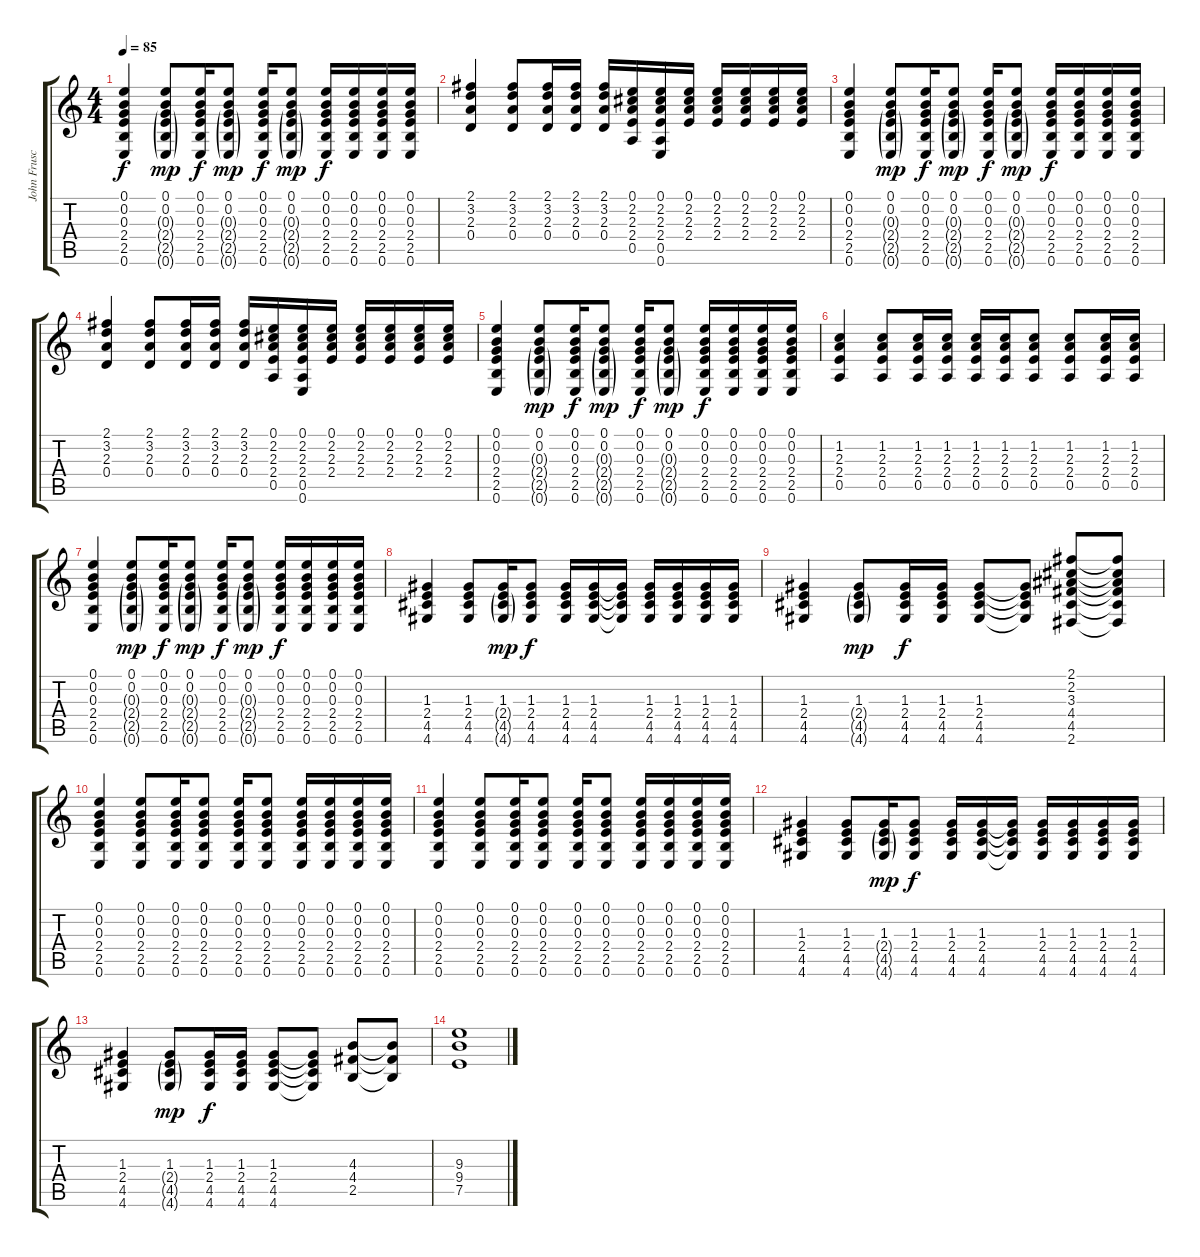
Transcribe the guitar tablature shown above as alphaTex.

\track ("John Frusciante - Acoustic Guitar 1" "John Frusc") {instrument acousticguitarsteel}
\staff {score tabs}
\tuning (E4 B3 G3 D3 A2 E2) {hide}
\ts (4 4)
\tempo 85
\clef g2
\ks c
(0.1 0.2 0.3 2.4 2.5 0.6).4{dy f} (0.1 0.2 0.3{g} 2.4{g} 2.5{g} 0.6{g}).8{dy mp} (0.1 0.2 0.3 2.4 2.5 0.6).16{dy f} (0.1 0.2 0.3{g} 2.4{g} 2.5{g} 0.6{g}).8{dy mp} (0.1 0.2 0.3 2.4 2.5 0.6).16{dy f} (0.1 0.2 0.3{g} 2.4{g} 2.5{g} 0.6{g}).8{dy mp} (0.1 0.2 0.3 2.4 2.5 0.6).16{dy f} (0.1 0.2 0.3 2.4 2.5 0.6).16 (0.1 0.2 0.3 2.4 2.5 0.6).16 (0.1 0.2 0.3 2.4 2.5 0.6).16 |
(2.1 3.2 2.3 0.4).4 (2.1 3.2 2.3 0.4).8 (2.1 3.2 2.3 0.4).16 (2.1 3.2 2.3 0.4).16 (2.1 3.2 2.3 0.4).16 (0.1 2.2 2.3 2.4 0.5).16 (0.1 2.2 2.3 2.4 0.5 0.6).16 (0.1 2.2 2.3 2.4).16 (0.1 2.2 2.3 2.4).16 (0.1 2.2 2.3 2.4).16 (0.1 2.2 2.3 2.4).16 (0.1 2.2 2.3 2.4).16 |
(0.1 0.2 0.3 2.4 2.5 0.6).4 (0.1 0.2 0.3{g} 2.4{g} 2.5{g} 0.6{g}).8{dy mp} (0.1 0.2 0.3 2.4 2.5 0.6).16{dy f} (0.1 0.2 0.3{g} 2.4{g} 2.5{g} 0.6{g}).8{dy mp} (0.1 0.2 0.3 2.4 2.5 0.6).16{dy f} (0.1 0.2 0.3{g} 2.4{g} 2.5{g} 0.6{g}).8{dy mp} (0.1 0.2 0.3 2.4 2.5 0.6).16{dy f} (0.1 0.2 0.3 2.4 2.5 0.6).16 (0.1 0.2 0.3 2.4 2.5 0.6).16 (0.1 0.2 0.3 2.4 2.5 0.6).16 |
(2.1 3.2 2.3 0.4).4 (2.1 3.2 2.3 0.4).8 (2.1 3.2 2.3 0.4).16 (2.1 3.2 2.3 0.4).16 (2.1 3.2 2.3 0.4).16 (0.1 2.2 2.3 2.4 0.5).16 (0.1 2.2 2.3 2.4 0.5 0.6).16 (0.1 2.2 2.3 2.4).16 (0.1 2.2 2.3 2.4).16 (0.1 2.2 2.3 2.4).16 (0.1 2.2 2.3 2.4).16 (0.1 2.2 2.3 2.4).16 |
(0.1 0.2 0.3 2.4 2.5 0.6).4 (0.1 0.2 0.3{g} 2.4{g} 2.5{g} 0.6{g}).8{dy mp} (0.1 0.2 0.3 2.4 2.5 0.6).16{dy f} (0.1 0.2 0.3{g} 2.4{g} 2.5{g} 0.6{g}).8{dy mp} (0.1 0.2 0.3 2.4 2.5 0.6).16{dy f} (0.1 0.2 0.3{g} 2.4{g} 2.5{g} 0.6{g}).8{dy mp} (0.1 0.2 0.3 2.4 2.5 0.6).16{dy f} (0.1 0.2 0.3 2.4 2.5 0.6).16 (0.1 0.2 0.3 2.4 2.5 0.6).16 (0.1 0.2 0.3 2.4 2.5 0.6).16 |
(1.2 2.3 2.4 0.5).4 (1.2 2.3 2.4 0.5).8 (1.2 2.3 2.4 0.5).16 (1.2 2.3 2.4 0.5).16 (1.2 2.3 2.4 0.5).16 (1.2 2.3 2.4 0.5).16 (1.2 2.3 2.4 0.5).8 (1.2 2.3 2.4 0.5).8 (1.2 2.3 2.4 0.5).16 (1.2 2.3 2.4 0.5).16 |
(0.1 0.2 0.3 2.4 2.5 0.6).4 (0.1 0.2 0.3{g} 2.4{g} 2.5{g} 0.6{g}).8{dy mp} (0.1 0.2 0.3 2.4 2.5 0.6).16{dy f} (0.1 0.2 0.3{g} 2.4{g} 2.5{g} 0.6{g}).8{dy mp} (0.1 0.2 0.3 2.4 2.5 0.6).16{dy f} (0.1 0.2 0.3{g} 2.4{g} 2.5{g} 0.6{g}).8{dy mp} (0.1 0.2 0.3 2.4 2.5 0.6).16{dy f} (0.1 0.2 0.3 2.4 2.5 0.6).16 (0.1 0.2 0.3 2.4 2.5 0.6).16 (0.1 0.2 0.3 2.4 2.5 0.6).16 |
(1.3 2.4 4.5 4.6).4 (1.3 2.4 4.5 4.6).8 (1.3 2.4{g} 4.5{g} 4.6{g}).16{dy mp} (1.3 2.4 4.5 4.6).8{dy f} (1.3 2.4 4.5 4.6).16 (1.3 2.4 4.5 4.6).16 (1.3{t} 2.4{t} 4.5{t} 4.6{t}).16 (1.3 2.4 4.5 4.6).16 (1.3 2.4 4.5 4.6).16 (1.3 2.4 4.5 4.6).16 (1.3 2.4 4.5 4.6).16 |
(1.3 2.4 4.5 4.6).4 (1.3 2.4{g} 4.5{g} 4.6{g}).8{dy mp} (1.3 2.4 4.5 4.6).16{dy f} (1.3 2.4 4.5 4.6).16 (1.3 2.4 4.5 4.6).8 (1.3{t} 2.4{t} 4.5{t} 4.6{t}).8 (2.1 2.2 3.3 4.4 4.5 2.6).8 (2.1{t} 2.2{t} 3.3{t} 4.4{t} 4.5{t} 2.6{t}).8 |
(0.1 0.2 0.3 2.4 2.5 0.6).4 (0.1 0.2 0.3 2.4 2.5 0.6).8 (0.1 0.2 0.3 2.4 2.5 0.6).16 (0.1 0.2 0.3 2.4 2.5 0.6).8 (0.1 0.2 0.3 2.4 2.5 0.6).16 (0.1 0.2 0.3 2.4 2.5 0.6).8 (0.1 0.2 0.3 2.4 2.5 0.6).16 (0.1 0.2 0.3 2.4 2.5 0.6).16 (0.1 0.2 0.3 2.4 2.5 0.6).16 (0.1 0.2 0.3 2.4 2.5 0.6).16 |
(0.1 0.2 0.3 2.4 2.5 0.6).4 (0.1 0.2 0.3 2.4 2.5 0.6).8 (0.1 0.2 0.3 2.4 2.5 0.6).16 (0.1 0.2 0.3 2.4 2.5 0.6).8 (0.1 0.2 0.3 2.4 2.5 0.6).16 (0.1 0.2 0.3 2.4 2.5 0.6).8 (0.1 0.2 0.3 2.4 2.5 0.6).16 (0.1 0.2 0.3 2.4 2.5 0.6).16 (0.1 0.2 0.3 2.4 2.5 0.6).16 (0.1 0.2 0.3 2.4 2.5 0.6).16 |
(1.3 2.4 4.5 4.6).4 (1.3 2.4 4.5 4.6).8 (1.3 2.4{g} 4.5{g} 4.6{g}).16{dy mp} (1.3 2.4 4.5 4.6).8{dy f} (1.3 2.4 4.5 4.6).16 (1.3 2.4 4.5 4.6).16 (1.3{t} 2.4{t} 4.5{t} 4.6{t}).16 (1.3 2.4 4.5 4.6).16 (1.3 2.4 4.5 4.6).16 (1.3 2.4 4.5 4.6).16 (1.3 2.4 4.5 4.6).16 |
(1.3 2.4 4.5 4.6).4 (1.3 2.4{g} 4.5{g} 4.6{g}).8{dy mp} (1.3 2.4 4.5 4.6).16{dy f} (1.3 2.4 4.5 4.6).16 (1.3 2.4 4.5 4.6).8 (1.3{t} 2.4{t} 4.5{t} 4.6{t}).8 (4.3 4.4 2.5).8 (4.3{t} 4.4{t} 2.5{t}).8 |
(9.3 9.4 7.5).1
